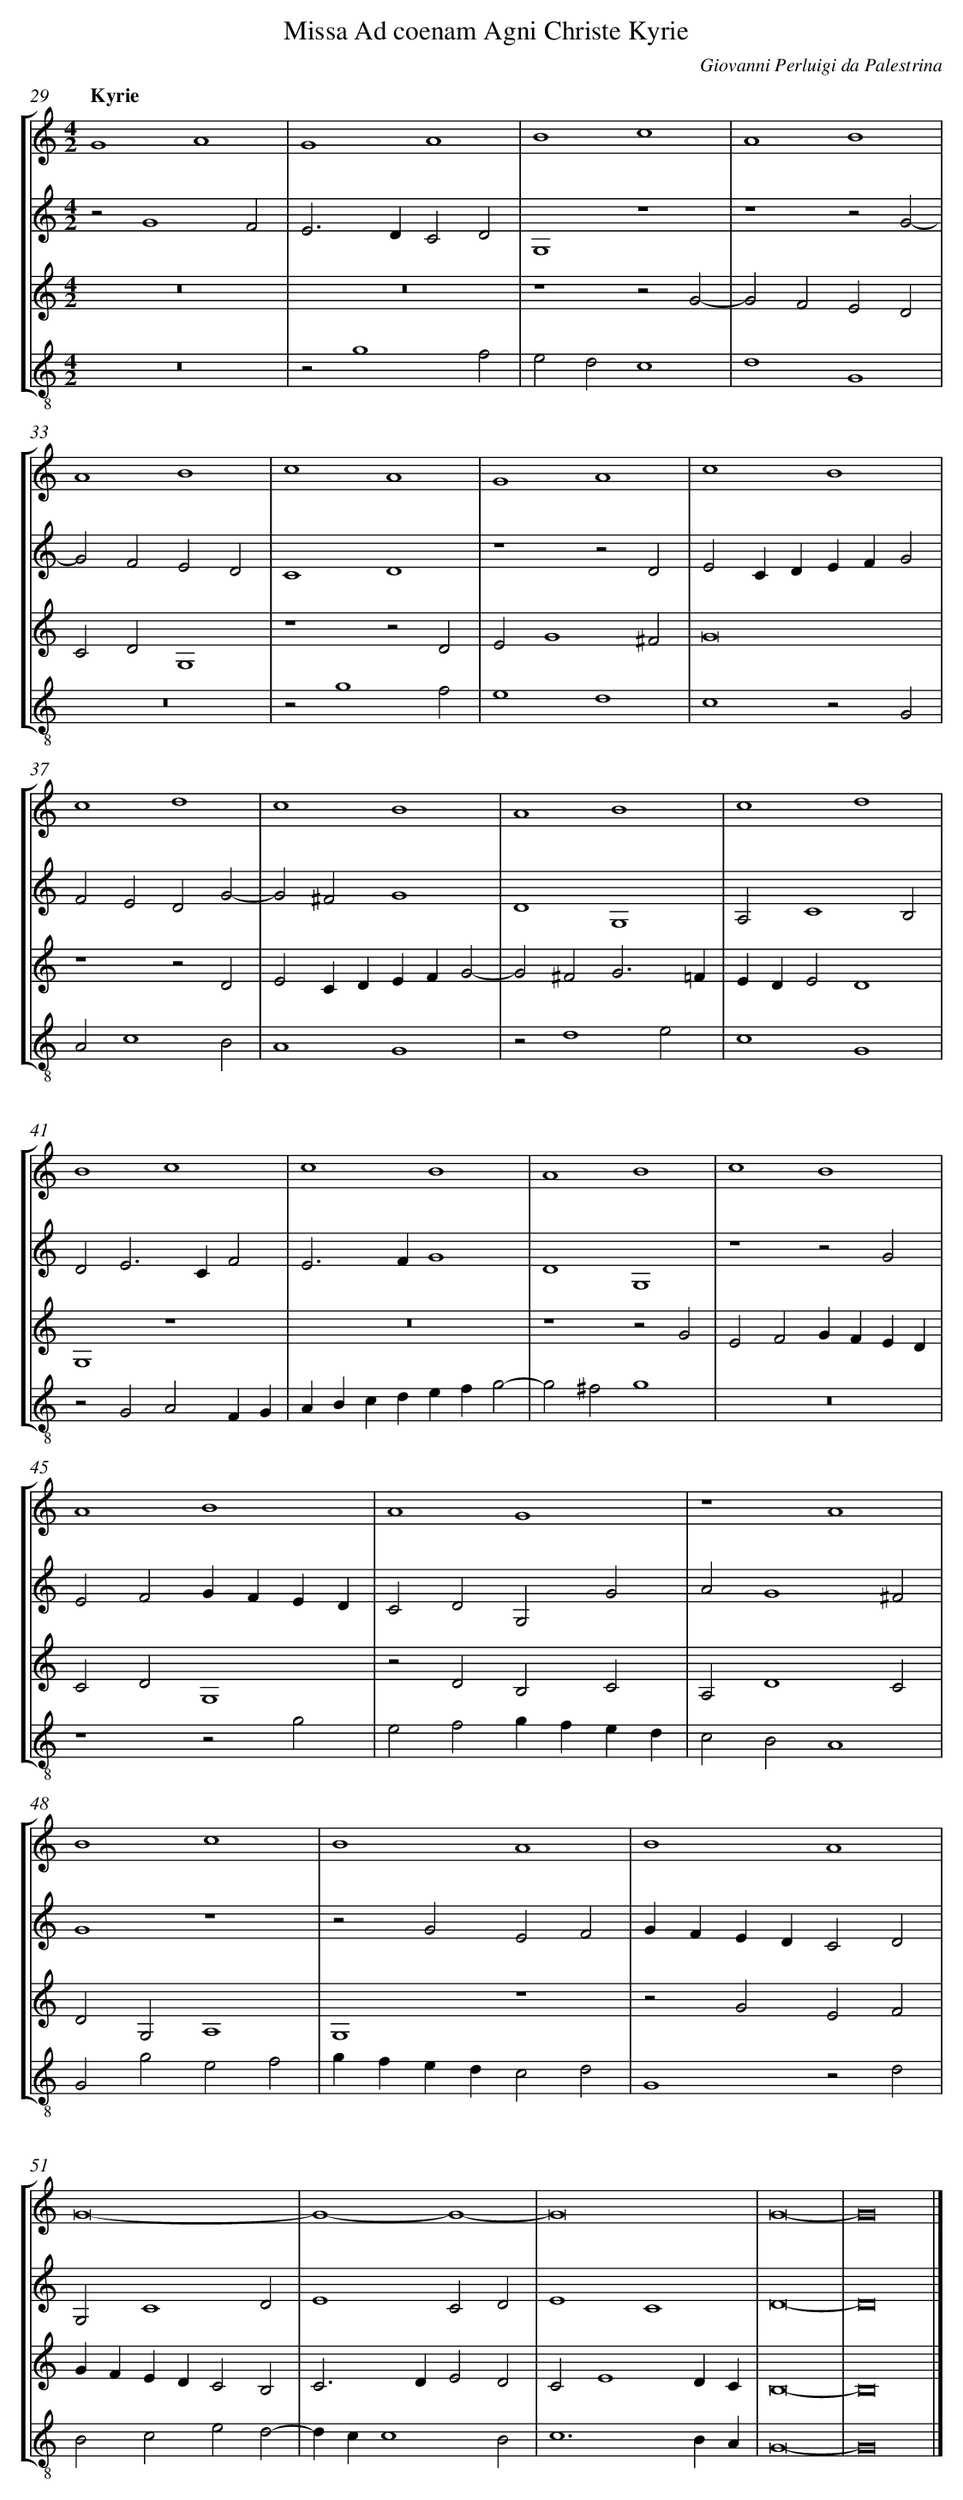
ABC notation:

X:1
T: Missa Ad coenam Agni Christe Kyrie
C: Giovanni Perluigi da Palestrina
L: 1/4
M: 4/2
Q: "Kyrie"
%%staves [1 2 3 4]
V: 1 clef=treble
V: 2 clef=treble
V: 3 clef=treble
V: 4 clef=treble-8
K: C
[V:1] G4A4 |
[V:2] z2G4F2 |
[V:3] z8 |
[V:4] z8 |
[V:1] G4A4 |
[V:2] E2>D2C2D2 |
[V:3] z8 |
[V:4] z2g4f2 |
[V:1] B4c4 |
[V:2] G,4z4 |
[V:3] z4z2G2- |
[V:4] e2d2c4 |
[V:1] A4B4 |
[V:2] z4z2G2- |
[V:3] G2F2E2D2 |
[V:4] d4G4 |
[V:1] A4B4 |
[V:2] G2F2E2D2 |
[V:3] C2D2G,4 |
[V:4] z8 |
[V:1] c4A4 |
[V:2] C4D4 |
[V:3] z4z2D2 |
[V:4] z2g4f2 |
[V:1] G4A4 |
[V:2] z4z2D2 |
[V:3] E2G4^F2 |
[V:4] e4d4 |
[V:1] c4B4 |
[V:2] E2CDEFG2 |
[V:3] G8 |
[V:4] c4z2G2 |
[V:1] c4d4 |
[V:2] F2E2D2G2- |
[V:3] z4z2D2 |
[V:4] A2c4B2 |
[V:1] c4B4 |
[V:2] G2^F2G4 |
[V:3] E2CDEFG2- |
[V:4] A4G4 |
[V:1] A4B4 |
[V:2] D4G,4 |
[V:3] G2^F2G3=F |
[V:4] z2d4e2 |
[V:1] c4d4 |
[V:2] A,2C4B,2 |
[V:3] EDE2D4 |
[V:4] c4G4 |
[V:1] B4c4 |
[V:2] D2E2>C2F2 |
[V:3] G,4z4 |
[V:4] z2G2A2FG |
[V:1] c4B4 |
[V:2] E2>F2G4 |
[V:3] z8 |
[V:4] ABcdefg2- |
[V:1] A4B4 |
[V:2] D4G,4 |
[V:3] z4z2G2 |
[V:4] g2^f2g4 |
[V:1] c4B4 |
[V:2] z4z2G2 |
[V:3] E2F2GFED |
[V:4] z8 |
[V:1] A4B4 |
[V:2] E2F2GFED |
[V:3] C2D2G,4 |
[V:4] z4z2g2 |
[V:1] A4G4 |
[V:2] C2D2G,2G2 |
[V:3] z2D2B,2C2 |
[V:4] e2f2gfed |
[V:1] z4A4 |
[V:2] A2G4^F2 |
[V:3] A,2D4C2 |
[V:4] c2B2A4 |
[V:1] B4c4 |
[V:2] G4z4 |
[V:3] D2G,2A,4 |
[V:4] G2g2e2f2 |
[V:1] B4A4 |
[V:2] z2G2E2F2 |
[V:3] G,4z4 |
[V:4] gfedc2d2 |
[V:1] B4A4 |
[V:2] GFEDC2D2 |
[V:3] z2G2E2F2 |
[V:4] G4z2d2 |
[V:1] G8- |
[V:2] G,2C4D2 |
[V:3] GFEDC2B,2 |
[V:4] B2c2e2d2- |
[V:1] G4-G4- |
[V:2] E4C2D2 |
[V:3] C2>D2E2D2 |
[V:4] dcc4B2 |
[V:1] G8 |
[V:2] E4C4 |
[V:3] C2E4DC |
[V:4] c6BA |
[V:1] G8- |
[V:2] D8- |
[V:3] B,8- |
[V:4] G8- |
[V:1] G8 |]
[V:2] D8 |]
[V:3] B,8 |]
[V:4] G8 |]
